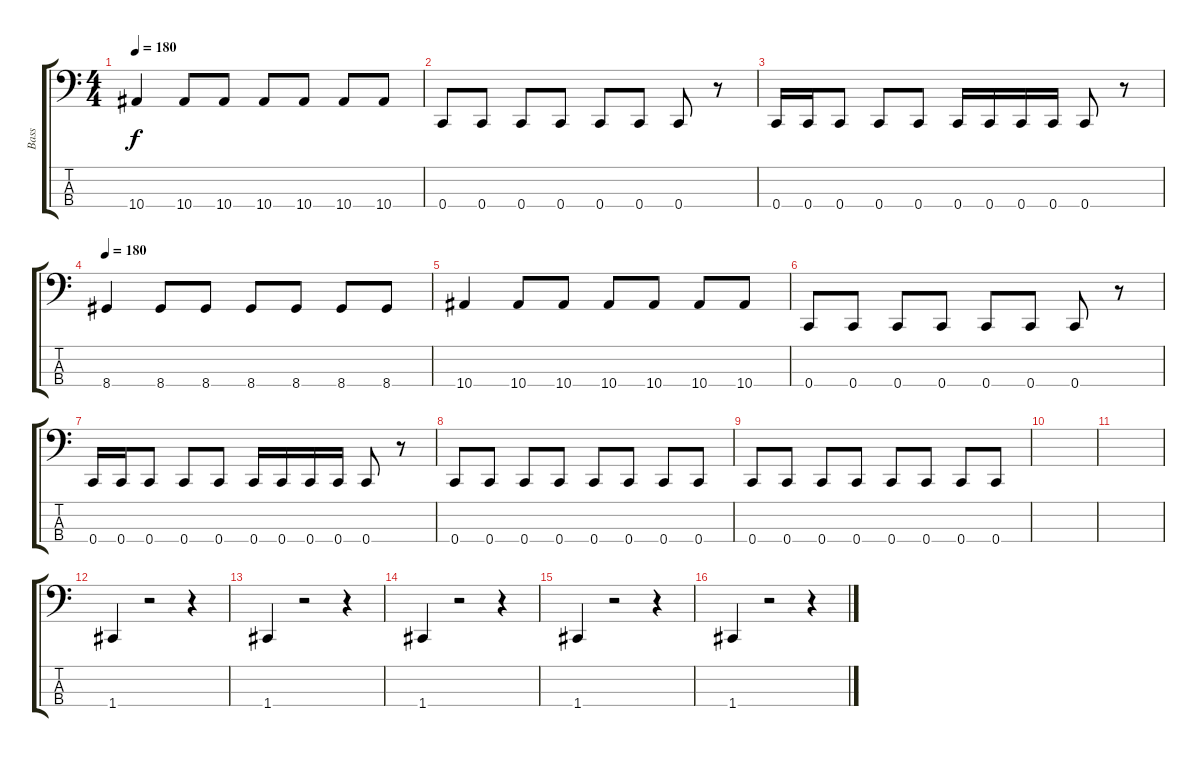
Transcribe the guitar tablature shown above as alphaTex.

\track ("Bass" "Bass") {instrument electricbasspick}
\staff {score tabs}
\tuning (F2 C2 G1 C1) {hide}
\ts (4 4)
\tempo 180
\clef f4
\ks c
10.4.4{dy f} 10.4.8 10.4.8 10.4.8 10.4.8 10.4.8 10.4.8 |
0.4.8 0.4.8 0.4.8 0.4.8 0.4.8 0.4.8 0.4.8 r.8 |
0.4.16 0.4.16 0.4.8 0.4.8 0.4.8 0.4.16 0.4.16 0.4.16 0.4.16 0.4.8 r.8 |
\tempo 180
8.4.4 8.4.8 8.4.8 8.4.8 8.4.8 8.4.8 8.4.8 |
10.4.4 10.4.8 10.4.8 10.4.8 10.4.8 10.4.8 10.4.8 |
0.4.8 0.4.8 0.4.8 0.4.8 0.4.8 0.4.8 0.4.8 r.8 |
0.4.16 0.4.16 0.4.8 0.4.8 0.4.8 0.4.16 0.4.16 0.4.16 0.4.16 0.4.8 r.8 |
0.4.8 0.4.8 0.4.8 0.4.8 0.4.8 0.4.8 0.4.8 0.4.8 |
0.4.8 0.4.8 0.4.8 0.4.8 0.4.8 0.4.8 0.4.8 0.4.8 |
|
|
1.4.4 r.2 r.4 |
1.4.4 r.2 r.4 |
1.4.4 r.2 r.4 |
1.4.4 r.2 r.4 |
1.4.4 r.2 r.4
